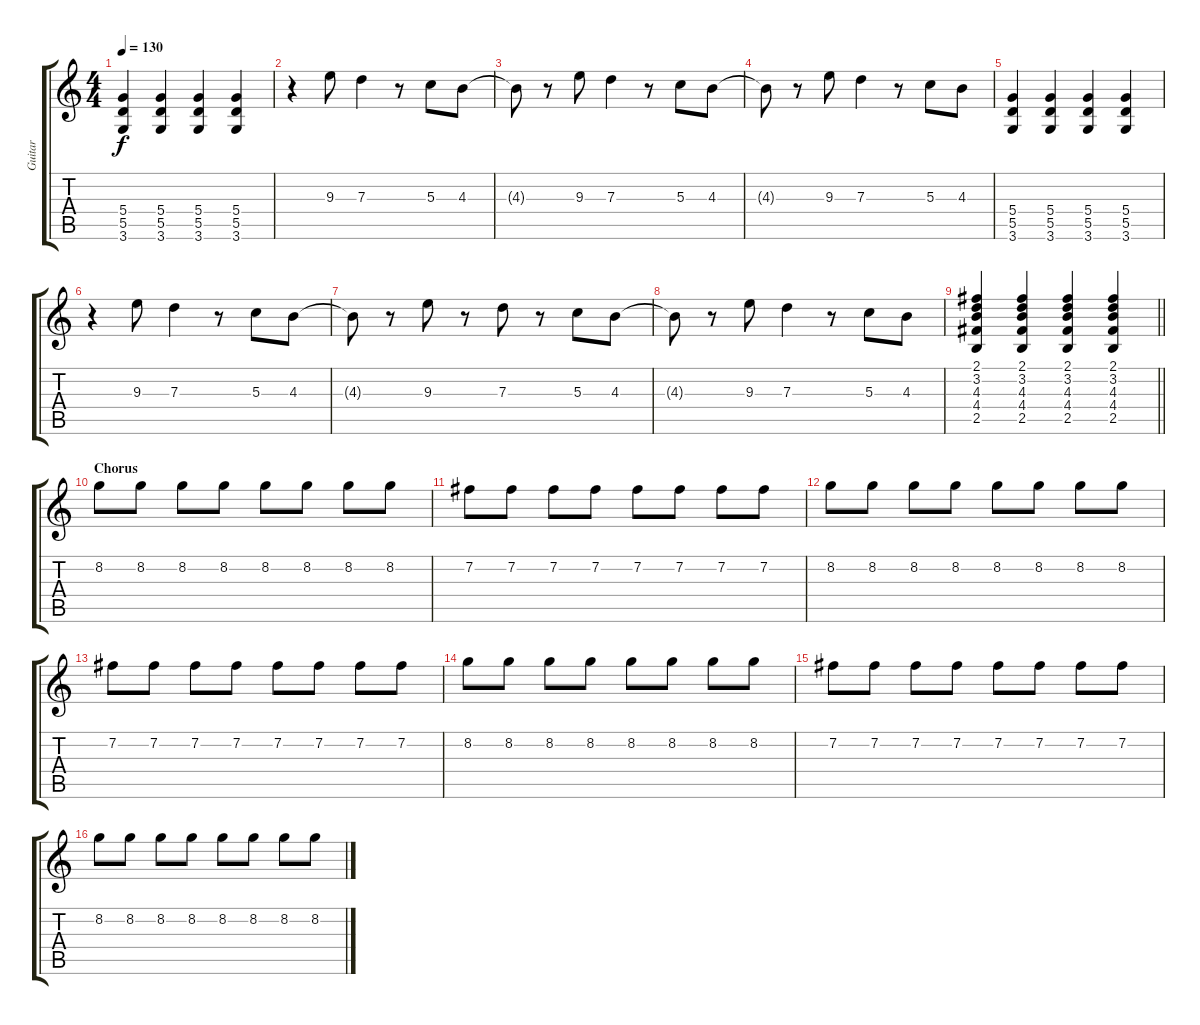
\track ("Guitar" "Guitar") {instrument overdrivenguitar}
\staff {score tabs}
\tuning (E4 B3 G3 D3 A2 E2) {hide}
\ts (4 4)
\tempo 130
\clef g2
\ks c
(5.4 5.5 3.6).4{dy f} (5.4 5.5 3.6).4 (5.4 5.5 3.6).4 (5.4 5.5 3.6).4 |
r.4 9.3.8 7.3.4 r.8 5.3.8 4.3.8 |
4.3{t}.8 r.8 9.3.8 7.3.4 r.8 5.3.8 4.3.8 |
4.3{t}.8 r.8 9.3.8 7.3.4 r.8 5.3.8 4.3.8 |
(5.4 5.5 3.6).4 (5.4 5.5 3.6).4 (5.4 5.5 3.6).4 (5.4 5.5 3.6).4 |
r.4 9.3.8 7.3.4 r.8 5.3.8 4.3.8 |
4.3{t}.8 r.8 9.3.8 r.8 7.3.8 r.8 5.3.8 4.3.8 |
4.3{t}.8 r.8 9.3.8 7.3.4 r.8 5.3.8 4.3.8 |
\barLineRight lightlight
(2.1 3.2 4.3 4.4 2.5).4 (2.1 3.2 4.3 4.4 2.5).4 (2.1 3.2 4.3 4.4 2.5).4 (2.1 3.2 4.3 4.4 2.5).4 |
\section ("" "Chorus")
8.2.8 8.2.8 8.2.8 8.2.8 8.2.8 8.2.8 8.2.8 8.2.8 |
7.2.8 7.2.8 7.2.8 7.2.8 7.2.8 7.2.8 7.2.8 7.2.8 |
8.2.8 8.2.8 8.2.8 8.2.8 8.2.8 8.2.8 8.2.8 8.2.8 |
7.2.8 7.2.8 7.2.8 7.2.8 7.2.8 7.2.8 7.2.8 7.2.8 |
8.2.8 8.2.8 8.2.8 8.2.8 8.2.8 8.2.8 8.2.8 8.2.8 |
7.2.8 7.2.8 7.2.8 7.2.8 7.2.8 7.2.8 7.2.8 7.2.8 |
8.2.8 8.2.8 8.2.8 8.2.8 8.2.8 8.2.8 8.2.8 8.2.8
